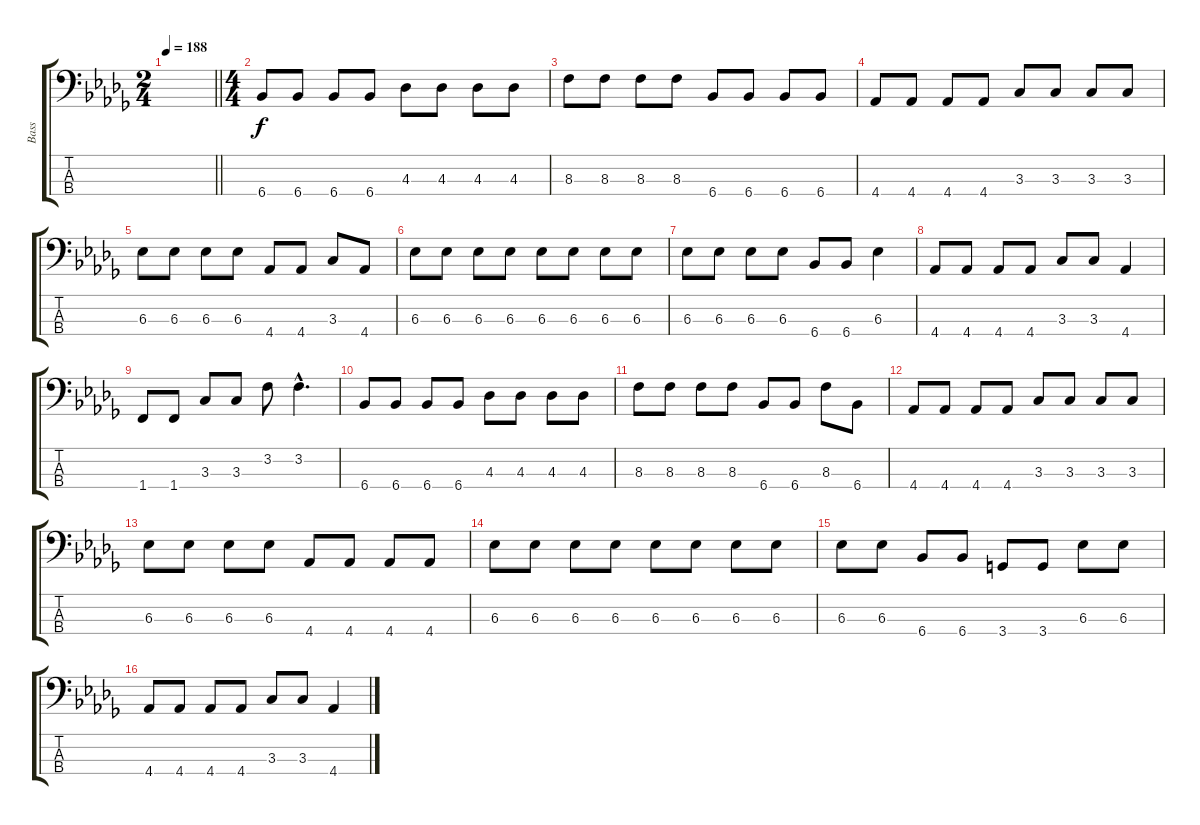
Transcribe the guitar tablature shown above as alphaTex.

\track ("Bass" "Bass") {instrument electricbasspick}
\staff {score tabs}
\tuning (G2 D2 A1 E1) {hide}
\ts (2 4)
\tempo 188
\clef f4
\barLineRight lightlight
\ks bbminor
|
\ts (4 4)
6.4.8 6.4.8 6.4.8 6.4.8 4.3.8 4.3.8 4.3.8 4.3.8 |
8.3.8 8.3.8 8.3.8 8.3.8 6.4.8 6.4.8 6.4.8 6.4.8 |
4.4.8 4.4.8 4.4.8 4.4.8 3.3.8 3.3.8 3.3.8 3.3.8 |
6.3.8 6.3.8 6.3.8 6.3.8 4.4.8 4.4.8 3.3.8 4.4.8 |
6.3.8 6.3.8 6.3.8 6.3.8 6.3.8 6.3.8 6.3.8 6.3.8 |
6.3.8 6.3.8 6.3.8 6.3.8 6.4.8 6.4.8 6.3.4 |
4.4.8 4.4.8 4.4.8 4.4.8 3.3.8 3.3.8 4.4.4 |
1.4.8 1.4.8 3.3.8 3.3.8 3.2.8 3.2{hac}.4{d} |
6.4.8 6.4.8 6.4.8 6.4.8 4.3.8 4.3.8 4.3.8 4.3.8 |
8.3.8 8.3.8 8.3.8 8.3.8 6.4.8 6.4.8 8.3.8 6.4.8 |
4.4.8 4.4.8 4.4.8 4.4.8 3.3.8 3.3.8 3.3.8 3.3.8 |
6.3.8 6.3.8 6.3.8 6.3.8 4.4.8 4.4.8 4.4.8 4.4.8 |
6.3.8 6.3.8 6.3.8 6.3.8 6.3.8 6.3.8 6.3.8 6.3.8 |
6.3.8 6.3.8 6.4.8 6.4.8 3.4.8 3.4.8 6.3.8 6.3.8 |
4.4.8 4.4.8 4.4.8 4.4.8 3.3.8 3.3.8 4.4.4
